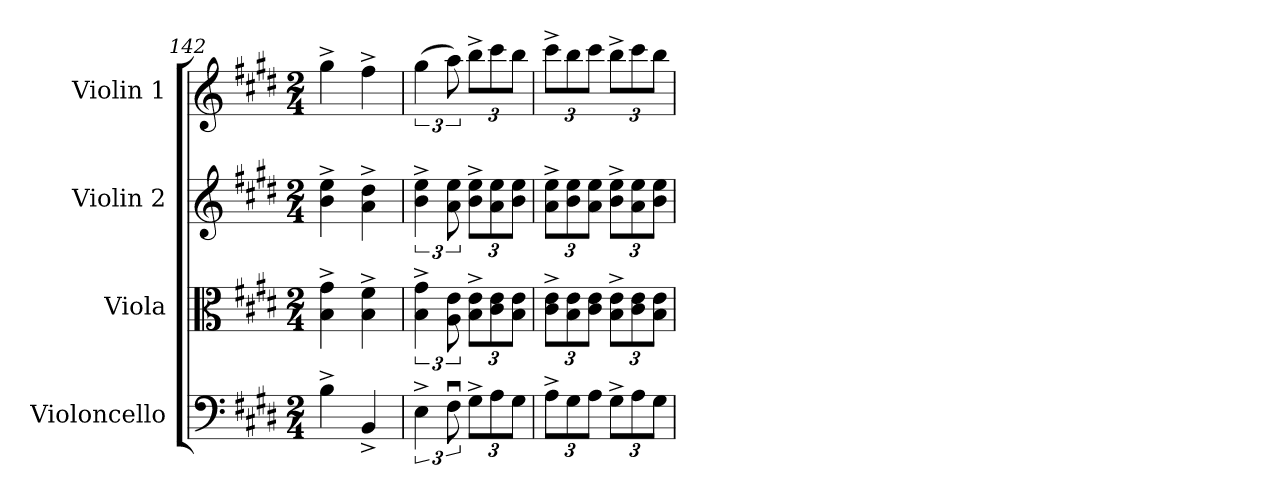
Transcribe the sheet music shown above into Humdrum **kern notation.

**kern	**kern	**kern	**kern
*part4	*part3	*part2	*part1
*staff4	*staff3	*staff2	*staff1
*I"Violoncello	*I"Viola	*I"Violin 2	*I"Violin 1
*I'Vc	*I'Vla	*I'Vln	*I'Vln
*clefF4	*clefC3	*clefG2	*clefG2
*k[f#c#g#d#]	*k[f#c#g#d#]	*k[f#c#g#d#]	*k[f#c#g#d#]
*M2/4	*M2/4	*M2/4	*M2/4
=142	=142	=142	=142
4B^\	4B\^ 4g#\^	4b\^ 4ee\^	4gg#^\
4BB^/	4B\^ 4f#\^	4a\^ 4dd#\^	4ff#^\
=143	=143	=143	=143
6E^\	6B\^ 6g#\^	6b\^ 6ee\^	(6gg#\
12F#u\	12A\ 12e\	12a\ 12ee\	12aa\)
12G#^\L	12B\^ 12e\^L	12b\^ 12ee\^L	12bb^\L
12A\	12c#\ 12e\	12a\ 12ee\	12ccc#\
12G#\J	12B\ 12e\J	12b\ 12ee\J	12bb\J
=144	=144	=144	=144
12A^\L	12c#\^ 12e\^L	12a\^ 12ee\^L	12ccc#^\L
12G#\	12B\ 12e\	12b\ 12ee\	12bb\
12A\J	12c#\ 12e\J	12a\ 12ee\J	12ccc#\J
12G#^\L	12B\^ 12e\^L	12b\^ 12ee\^L	12bb^\L
12A\	12c#\ 12e\	12a\ 12ee\	12ccc#\
12G#\J	12B\ 12e\J	12b\ 12ee\J	12bb\J
=	=	=	=
*-	*-	*-	*-
